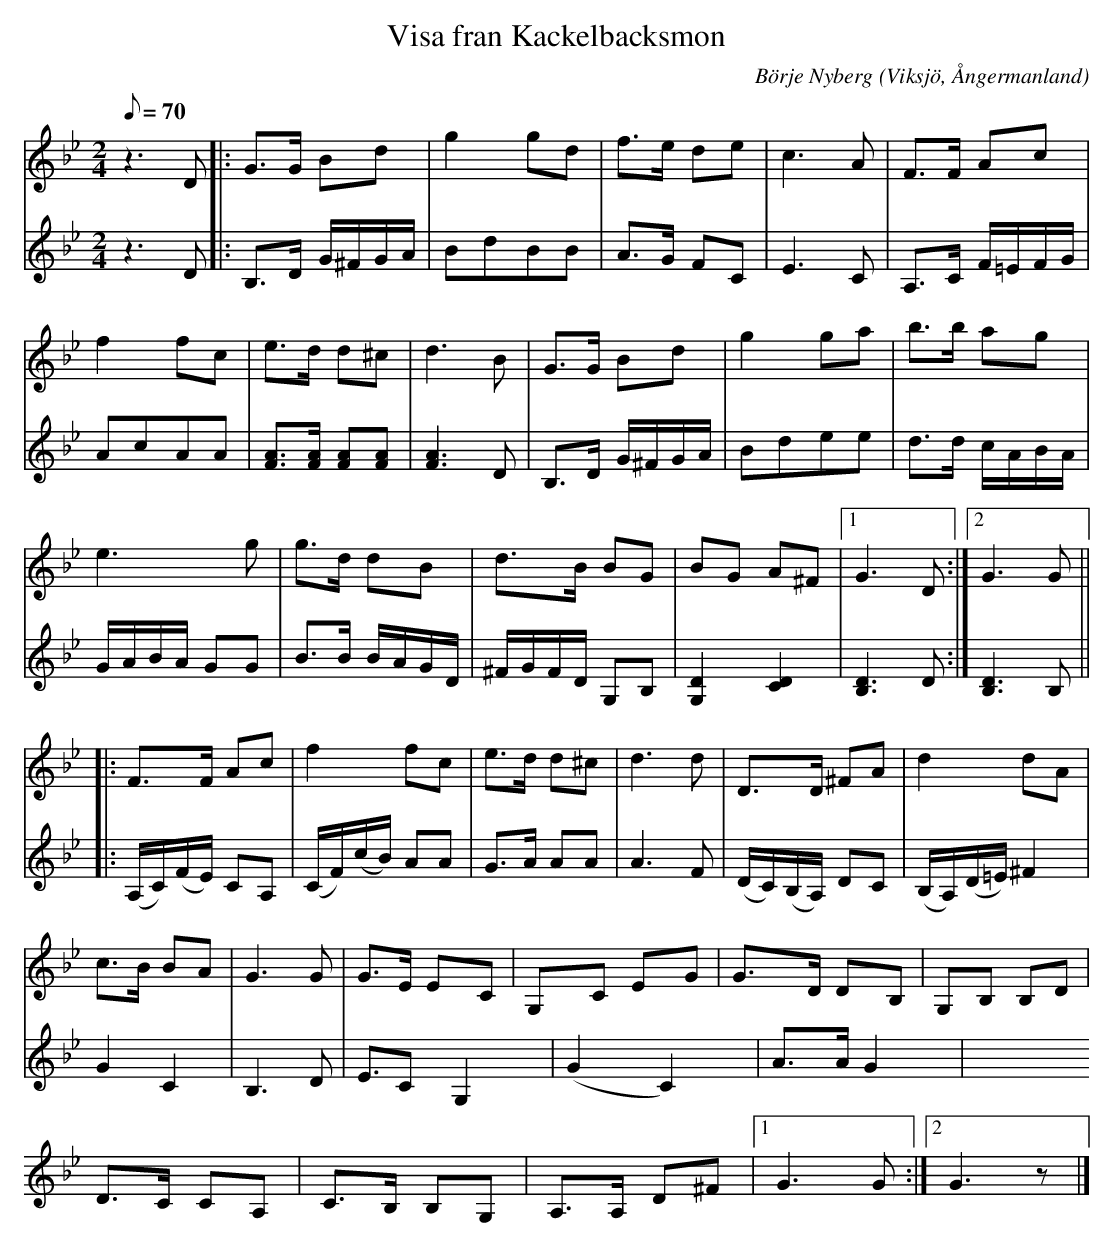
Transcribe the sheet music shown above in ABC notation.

X:1
T:Visa fran Kackelbacksmon
C:Börje Nyberg
O:Viksjö, Ångermanland
M:2/4
L:1/8
Q:70
K:Gm
V:1
z2> D2|: G>G Bd | g2 gd | f>e de | c2>A2 | F>F Ac |
f2 fc | e>d d^c | d2>B2 | G>G Bd |g2 ga | b>b ag |
e2> g2 | g>d dB |d>B BG |BG A^F |1 G2> D2 :|2 G2> G2 ||
|: F>F Ac | f2 fc | e>d d^c | d2>d2 | D>D ^FA | d2 dA |
c>B BA |G2> G2 | G>E EC | G,C EG | G>D DB, | G,B, B,D |
D>C CA, | C>B, B,G, | A,>A, D^F |1 G2> G2 :|2 G2> z2 |]
V:2
z2> D2 |: B,>D G/2^F/2G/2A/2 | BdBB | A>G FC | E2>C2 | A,>C F/2=E/2F/2G/2 |
AcAA | [AF]>[AF] [AF][AF] | [A2F2]> D2 | B,>D G/2^F/2G/2A/2 | Bdee | d>d c/2A/2B/2A/2 |
G/2A/2B/2A/2 GG | B>B B/2A/2G/2D/2 | ^F/2G/2F/2D/2 G,B, | [G,2D2] [C2D2] | [D2B,2]> D2 :| [D2B,2]> B,2 ||
|: (A,/2C/2)(F/2E/2) CA, | (C/2F/2)(c/2B/2) AA | G>A AA | A2> F2 | (D/2C/2)(B,/2A,/2) DC | (B,/2A,/2)(D/2=E/2) ^F2 |
G2 C2 | B,2> D2 | E>C2 G,2, |(G2C2) |A>A G2 |
